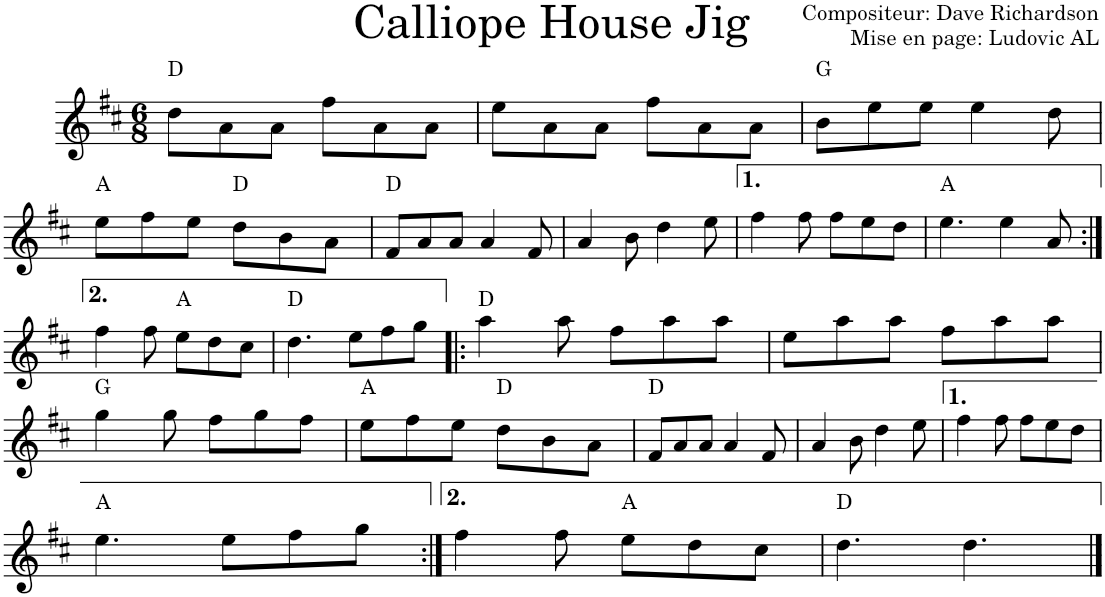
**kern	**harte
*part1	*part1
*staff1	*
*I"Violon	*
*I'Vln.	*
*clefG2	*
*k[f#c#]	*
*M6/8	*
=1	=1
8dd\L	D:maj
8a\	.
8a\J	.
8ff#\L	.
8a\	.
8a\J	.
=2	=2
8ee\L	.
8a\	.
8a\J	.
8ff#\L	.
8a\	.
8a\J	.
=3	=3
8b\L	G:maj
8ee\	.
8ee\J	.
4ee\	.
8dd\	.
!!LO:LB:g=z
=4	=4
8ee\L	A:maj
8ff#\	.
8ee\J	.
8dd\L	D:maj
8b\	.
8a\J	.
=5	=5
8f#/L	D:maj
8a/	.
8a/J	.
4a/	.
8f#/	.
=6	=6
4a/	.
8b\	.
4dd\	.
8ee\	.
=7	=7
4ff#\	.
8ff#\	.
8ff#\L	.
8ee\	.
8dd\J	.
=8	=8
4.ee\	A:maj
4ee\	.
8a/	.
!!LO:LB:g=z
=9:|!	=9:|!
4ff#\	.
8ff#\	.
8ee\L	A:maj
8dd\	.
8cc#\J	.
=10	=10
4.dd\	D:maj
8ee\L	.
8ff#\	.
8gg\J	.
=11!|:	=11!|:
4aa\	D:maj
8aa\	.
8ff#\L	.
8aa\	.
8aa\J	.
=12	=12
8ee\L	.
8aa\	.
8aa\J	.
8ff#\L	.
8aa\	.
8aa\J	.
!!LO:LB:g=z
=13	=13
4gg\	G:maj
8gg\	.
8ff#\L	.
8gg\	.
8ff#\J	.
=14	=14
8ee\L	A:maj
8ff#\	.
8ee\J	.
8dd\L	D:maj
8b\	.
8a\J	.
=15	=15
8f#/L	D:maj
8a/	.
8a/J	.
4a/	.
8f#/	.
=16	=16
4a/	.
8b\	.
4dd\	.
8ee\	.
=17	=17
4ff#\	.
8ff#\	.
8ff#\L	.
8ee\	.
8dd\J	.
!!LO:LB:g=z
=18	=18
4.ee\	A:maj
8ee\L	.
8ff#\	.
8gg\J	.
=19:|!	=19:|!
4ff#\	.
8ff#\	.
8ee\L	A:maj
8dd\	.
8cc#\J	.
=20	=20
4.dd\	D:maj
4.dd\	.
==	==
*-	*-
